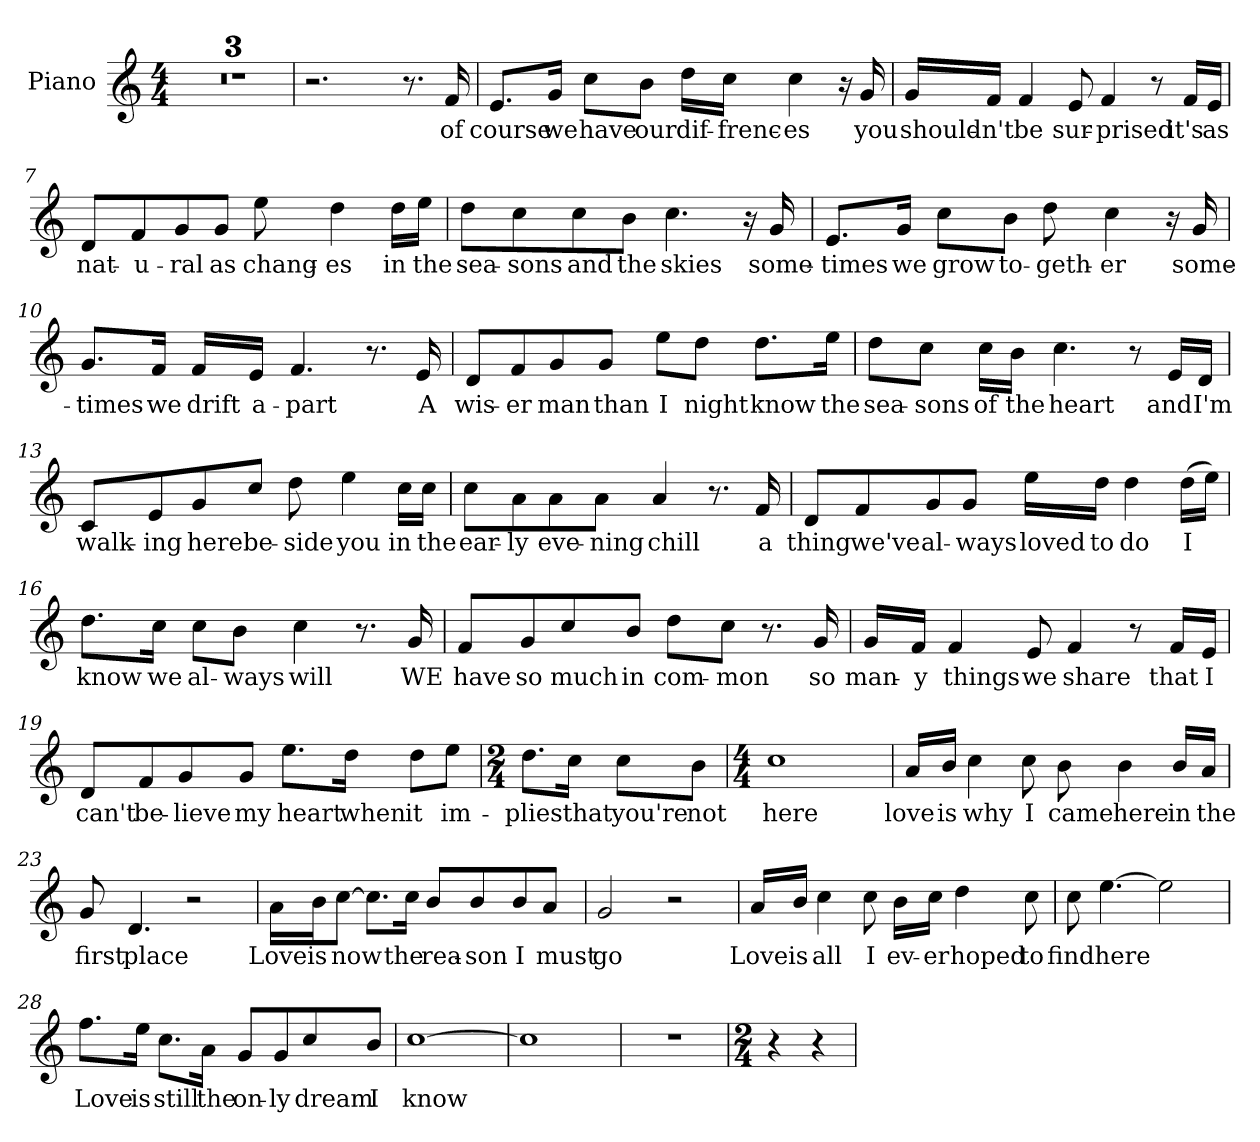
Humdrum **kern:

**kern	**text
*part1	*part1
*staff1	*staff1
*I"Piano	*
*I'Pno.	*
*clefG2	*
*k[]	*
*M4/4	*
=1	=1
1r	.
=2	=2
1r	.
=3	=3
1r	.
=4	=4
2.r	.
8.r	.
!	!LO:LY:b
16f/	of
=5	=5
!	!LO:LY:b
8.e/L	course
!	!LO:LY:b
16g/Jk	we
!	!LO:LY:b
8cc\L	have
!	!LO:LY:b
8b\J	our
!	!LO:LY:b
16dd\LL	dif-
!	!LO:LY:b
16cc\JJ	-frenc-
!	!LO:LY:b
4cc\	-es
16r	.
!	!LO:LY:b
16g/	you
!!LO:LB:g=z
=6	=6
!	!LO:LY:b
16g/LL	should-
!	!LO:LY:b
16f/JJ	-n't
!	!LO:LY:b
4f/	be
!	!LO:LY:b
8e/	sur-
!	!LO:LY:b
4f/	-prised
8r	.
!	!LO:LY:b
16f/LL	it's
!	!LO:LY:b
16e/JJ	as
=7	=7
!	!LO:LY:b
8d/L	nat-
!	!LO:LY:b
8f/	-u-
!	!LO:LY:b
8g/	-ral
!	!LO:LY:b
8g/J	as
!	!LO:LY:b
8ee\	chang-
!	!LO:LY:b
4dd\	-es
!	!LO:LY:b
16dd\LL	in
!	!LO:LY:b
16ee\JJ	the
!!LO:LB:g=z
=8	=8
!	!LO:LY:b
8dd\L	sea-
!	!LO:LY:b
8cc\	-sons
!	!LO:LY:b
8cc\	and
!	!LO:LY:b
8b\J	the
!	!LO:LY:b
4.cc\	skies
16r	.
!	!LO:LY:b
16g/	some-
=9	=9
!	!LO:LY:b
8.e/L	-times
!	!LO:LY:b
16g/Jk	we
!	!LO:LY:b
8cc\L	grow
!	!LO:LY:b
8b\J	to-
!	!LO:LY:b
8dd\	-geth-
!	!LO:LY:b
4cc\	-er
16r	.
!	!LO:LY:b
16g/	some-
=10	=10
!	!LO:LY:b
8.g/L	-times
!	!LO:LY:b
16f/Jk	we
!	!LO:LY:b
16f/LL	drift
!	!LO:LY:b
16e/JJ	a-
!	!LO:LY:b
4.f/	-part
8.r	.
!	!LO:LY:b
16e/	A
!!LO:LB:g=z
=11	=11
!	!LO:LY:b
8d/L	wis-
!	!LO:LY:b
8f/	-er
!	!LO:LY:b
8g/	man
!	!LO:LY:b
8g/J	than
!	!LO:LY:b
8ee\L	I
!	!LO:LY:b
8dd\J	night
!	!LO:LY:b
8.dd\L	know
!	!LO:LY:b
16ee\Jk	the
=12	=12
!	!LO:LY:b
8dd\L	sea-
!	!LO:LY:b
8cc\J	-sons
!	!LO:LY:b
16cc\LL	of
!	!LO:LY:b
16b\JJ	the
!	!LO:LY:b
4.cc\	heart
8r	.
!	!LO:LY:b
16e/LL	and
!	!LO:LY:b
16d/JJ	I'm
!!LO:LB:g=z
=13	=13
!	!LO:LY:b
8c/L	walk-
!	!LO:LY:b
8e/	-ing
!	!LO:LY:b
8g/	here
!	!LO:LY:b
8cc/J	be-
!	!LO:LY:b
8dd\	-side
!	!LO:LY:b
4ee\	you
!	!LO:LY:b
16cc\LL	in
!	!LO:LY:b
16cc\JJ	the
=14	=14
!	!LO:LY:b
8cc\L	ear-
!	!LO:LY:b
8a\	-ly
!	!LO:LY:b
8a\	eve-
!	!LO:LY:b
8a\J	-ning
!	!LO:LY:b
4a/	chill
8.r	.
!	!LO:LY:b
16f/	a
!!LO:LB:g=z
=15	=15
!	!LO:LY:b
8d/L	thing
!	!LO:LY:b
8f/	we've
!	!LO:LY:b
8g/	al-
!	!LO:LY:b
8g/J	-ways
!	!LO:LY:b
16ee\LL	loved
!	!LO:LY:b
16dd\JJ	to
!	!LO:LY:b
4dd\	do
!	!LO:LY:b
(>16dd\LL	I
16ee\JJ)	.
=16	=16
!	!LO:LY:b
8.dd\L	know
!	!LO:LY:b
16cc\Jk	we
!	!LO:LY:b
8cc\L	al-
!	!LO:LY:b
8b\J	-ways
!	!LO:LY:b
4cc\	will
8.r	.
!	!LO:LY:b
16g/	WE
!!LO:LB:g=z
=17	=17
!	!LO:LY:b
8f/L	have
!	!LO:LY:b
8g/	so
!	!LO:LY:b
8cc/	much
!	!LO:LY:b
8b/J	in
!	!LO:LY:b
8dd\L	com-
!	!LO:LY:b
8cc\J	-mon
8.r	.
!	!LO:LY:b
16g/	so
=18	=18
!	!LO:LY:b
16g/LL	man-
!	!LO:LY:b
16f/JJ	-y
!	!LO:LY:b
4f/	things
!	!LO:LY:b
8e/	we
!	!LO:LY:b
4f/	share
8r	.
!	!LO:LY:b
16f/LL	that
!	!LO:LY:b
16e/JJ	I
!!LO:LB:g=z
=19	=19
!	!LO:LY:b
8d/L	can't
!	!LO:LY:b
8f/	be-
!	!LO:LY:b
8g/	-lieve
!	!LO:LY:b
8g/J	my
!	!LO:LY:b
8.ee\L	heart
!	!LO:LY:b
16dd\Jk	when
!	!LO:LY:b
8dd\L	it
!	!LO:LY:b
8ee\J	im-
=20	=20
*M2/4	*
!	!LO:LY:b
8.dd\L	-plies
!	!LO:LY:b
16cc\Jk	that
!	!LO:LY:b
8cc\L	you're
!	!LO:LY:b
8b\J	not
=21	=21
*M4/4	*
!	!LO:LY:b
1cc	here
!!LO:LB:g=z
=22	=22
!	!LO:LY:b
16a/LL	love
!	!LO:LY:b
16b/JJ	is
!	!LO:LY:b
4cc\	why
!	!LO:LY:b
8cc\	I
!	!LO:LY:b
8b\	came
!	!LO:LY:b
4b\	here
!	!LO:LY:b
16b/LL	in
!	!LO:LY:b
16a/JJ	the
=23	=23
!	!LO:LY:b
8g/	first
!	!LO:LY:b
4.d/	place
2r	.
=24	=24
!	!LO:LY:b
16a\LL	Love
!	!LO:LY:b
16b\J	is
!	!LO:LY:b
[8cc\J	now
8.cc\L]	.
!	!LO:LY:b
16cc\Jk	the
!	!LO:LY:b
8b/L	rea-
!	!LO:LY:b
8b/	-son
!	!LO:LY:b
8b/	I
!	!LO:LY:b
8a/J	must
=25	=25
!	!LO:LY:b
2g/	go
2r	.
!!LO:LB:g=z
=26	=26
!	!LO:LY:b
16a/LL	Love
!	!LO:LY:b
16b/JJ	is
!	!LO:LY:b
4cc\	all
!	!LO:LY:b
8cc\	I
!	!LO:LY:b
16b\LL	ev-
!	!LO:LY:b
16cc\JJ	-er
!	!LO:LY:b
4dd\	hoped
!	!LO:LY:b
8cc\	to
=27	=27
!	!LO:LY:b
8cc\	find
!	!LO:LY:b
[4.ee\	here
2ee\]	.
=28	=28
!	!LO:LY:b
8.ff\L	Love
!	!LO:LY:b
16ee\Jk	is
!	!LO:LY:b
8.cc\L	still
!	!LO:LY:b
16a\Jk	the
!	!LO:LY:b
8g/L	on-
!	!LO:LY:b
8g/	-ly
!	!LO:LY:b
8cc/	dream
!	!LO:LY:b
8b/J	I
=29	=29
!	!LO:LY:b
[1cc	know
=30	=30
1cc]	.
!!LO:PB:g=z
=31	=31
1r	.
=32	=32
*M2/4	*
4r	.
4r	.
=	=
*-	*-
